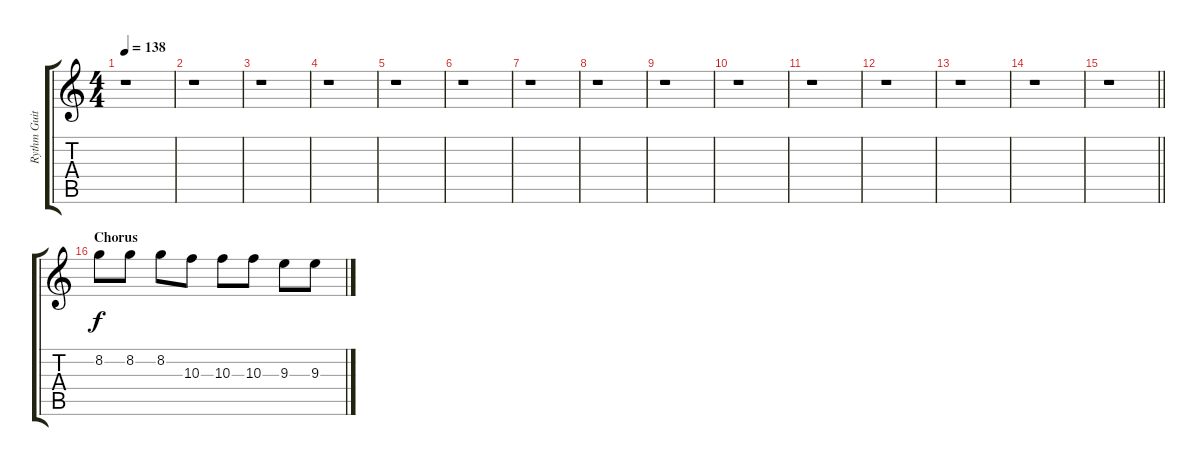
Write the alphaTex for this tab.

\track ("Rythm Guitar" "Rythm Guit") {instrument distortionguitar}
\staff {score tabs}
\tuning (E4 B3 G3 D3 A2 E2) {hide}
\ts (4 4)
\tempo 138
\clef g2
\ks c
r.1{dy f} |
r.1 |
r.1 |
r.1 |
r.1 |
r.1 |
r.1 |
r.1 |
r.1 |
r.1 |
r.1 |
r.1 |
r.1 |
r.1 |
\barLineRight lightlight
r.1 |
\section ("" "Chorus")
8.2.8 8.2.8 8.2.8 10.3.8 10.3.8 10.3.8 9.3.8 9.3.8
